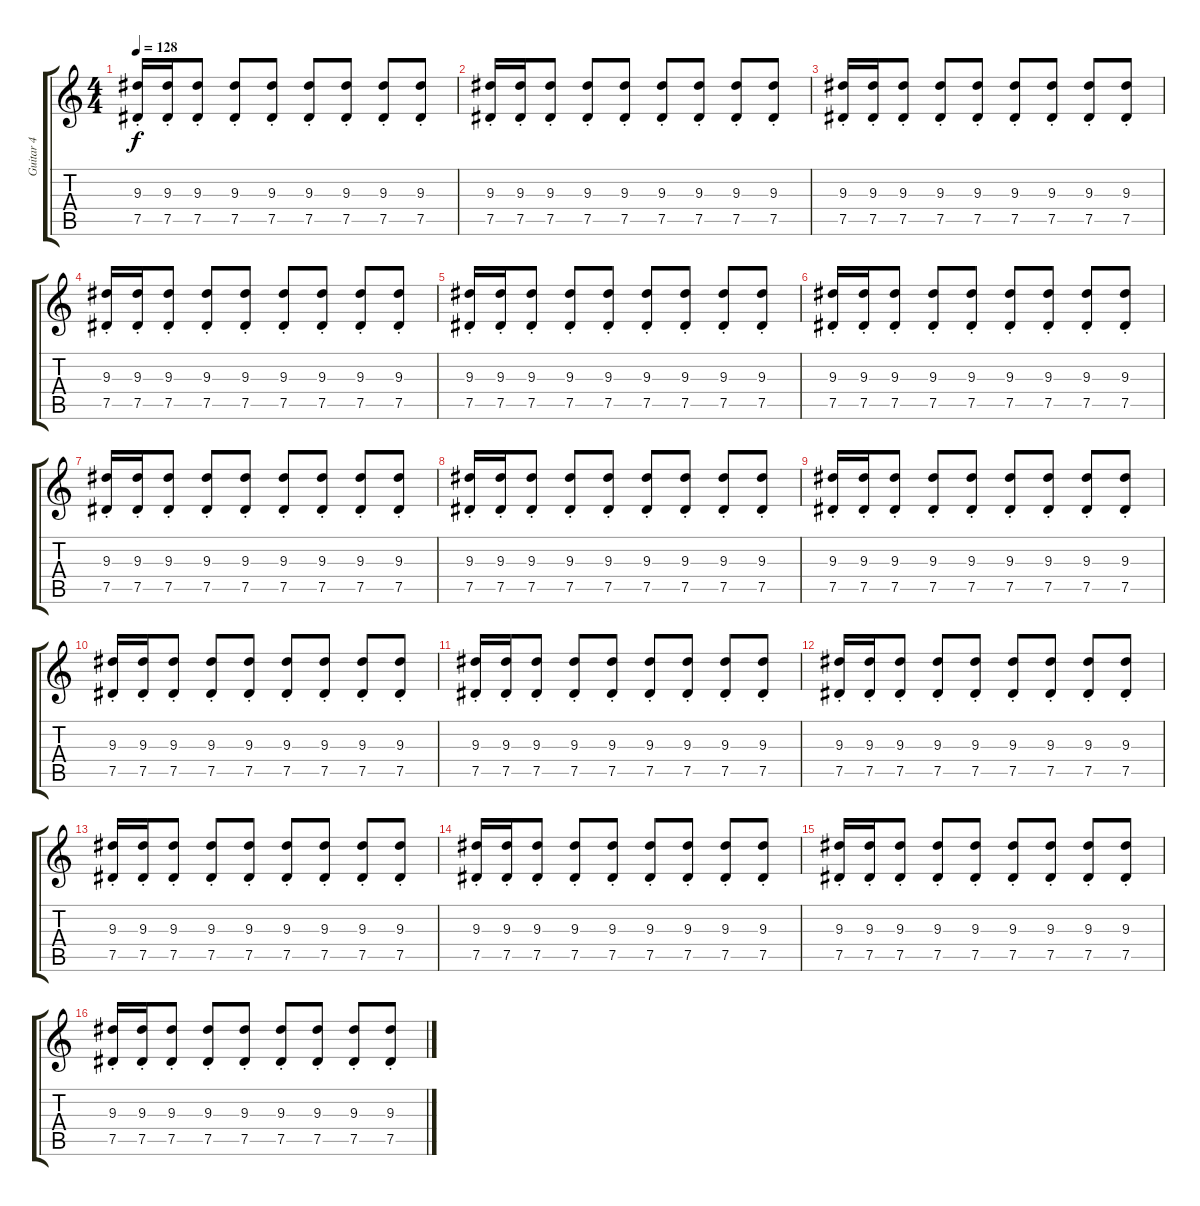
\track ("Guitar 4" "Guitar 4") {instrument distortionguitar}
\staff {score tabs}
\tuning (Eb4 Bb3 Gb3 Db3 Ab2 Eb2) {hide}
\ts (4 4)
\tempo 128
\clef g2
\ks c
(9.3{st} 7.5{st}).16{dy f} (9.3{st} 7.5{st}).16 (9.3{st} 7.5{st}).8 (9.3{st} 7.5{st}).8 (9.3{st} 7.5{st}).8 (9.3{st} 7.5{st}).8 (9.3{st} 7.5{st}).8 (9.3{st} 7.5{st}).8 (9.3{st} 7.5{st}).8 |
(9.3{st} 7.5{st}).16 (9.3{st} 7.5{st}).16 (9.3{st} 7.5{st}).8 (9.3{st} 7.5{st}).8 (9.3{st} 7.5{st}).8 (9.3{st} 7.5{st}).8 (9.3{st} 7.5{st}).8 (9.3{st} 7.5{st}).8 (9.3{st} 7.5{st}).8 |
(9.3{st} 7.5{st}).16 (9.3{st} 7.5{st}).16 (9.3{st} 7.5{st}).8 (9.3{st} 7.5{st}).8 (9.3{st} 7.5{st}).8 (9.3{st} 7.5{st}).8 (9.3{st} 7.5{st}).8 (9.3{st} 7.5{st}).8 (9.3{st} 7.5{st}).8 |
(9.3{st} 7.5{st}).16 (9.3{st} 7.5{st}).16 (9.3{st} 7.5{st}).8 (9.3{st} 7.5{st}).8 (9.3{st} 7.5{st}).8 (9.3{st} 7.5{st}).8 (9.3{st} 7.5{st}).8 (9.3{st} 7.5{st}).8 (9.3{st} 7.5{st}).8 |
(9.3{st} 7.5{st}).16 (9.3{st} 7.5{st}).16 (9.3{st} 7.5{st}).8 (9.3{st} 7.5{st}).8 (9.3{st} 7.5{st}).8 (9.3{st} 7.5{st}).8 (9.3{st} 7.5{st}).8 (9.3{st} 7.5{st}).8 (9.3{st} 7.5{st}).8 |
(9.3{st} 7.5{st}).16 (9.3{st} 7.5{st}).16 (9.3{st} 7.5{st}).8 (9.3{st} 7.5{st}).8 (9.3{st} 7.5{st}).8 (9.3{st} 7.5{st}).8 (9.3{st} 7.5{st}).8 (9.3{st} 7.5{st}).8 (9.3{st} 7.5{st}).8 |
(9.3{st} 7.5{st}).16 (9.3{st} 7.5{st}).16 (9.3{st} 7.5{st}).8 (9.3{st} 7.5{st}).8 (9.3{st} 7.5{st}).8 (9.3{st} 7.5{st}).8 (9.3{st} 7.5{st}).8 (9.3{st} 7.5{st}).8 (9.3{st} 7.5{st}).8 |
(9.3{st} 7.5{st}).16 (9.3{st} 7.5{st}).16 (9.3{st} 7.5{st}).8 (9.3{st} 7.5{st}).8 (9.3{st} 7.5{st}).8 (9.3{st} 7.5{st}).8 (9.3{st} 7.5{st}).8 (9.3{st} 7.5{st}).8 (9.3{st} 7.5{st}).8 |
(9.3{st} 7.5{st}).16 (9.3{st} 7.5{st}).16 (9.3{st} 7.5{st}).8 (9.3{st} 7.5{st}).8 (9.3{st} 7.5{st}).8 (9.3{st} 7.5{st}).8 (9.3{st} 7.5{st}).8 (9.3{st} 7.5{st}).8 (9.3{st} 7.5{st}).8 |
(9.3{st} 7.5{st}).16 (9.3{st} 7.5{st}).16 (9.3{st} 7.5{st}).8 (9.3{st} 7.5{st}).8 (9.3{st} 7.5{st}).8 (9.3{st} 7.5{st}).8 (9.3{st} 7.5{st}).8 (9.3{st} 7.5{st}).8 (9.3{st} 7.5{st}).8 |
(9.3{st} 7.5{st}).16 (9.3{st} 7.5{st}).16 (9.3{st} 7.5{st}).8 (9.3{st} 7.5{st}).8 (9.3{st} 7.5{st}).8 (9.3{st} 7.5{st}).8 (9.3{st} 7.5{st}).8 (9.3{st} 7.5{st}).8 (9.3{st} 7.5{st}).8 |
(9.3{st} 7.5{st}).16 (9.3{st} 7.5{st}).16 (9.3{st} 7.5{st}).8 (9.3{st} 7.5{st}).8 (9.3{st} 7.5{st}).8 (9.3{st} 7.5{st}).8 (9.3{st} 7.5{st}).8 (9.3{st} 7.5{st}).8 (9.3{st} 7.5{st}).8 |
(9.3{st} 7.5{st}).16 (9.3{st} 7.5{st}).16 (9.3{st} 7.5{st}).8 (9.3{st} 7.5{st}).8 (9.3{st} 7.5{st}).8 (9.3{st} 7.5{st}).8 (9.3{st} 7.5{st}).8 (9.3{st} 7.5{st}).8 (9.3{st} 7.5{st}).8 |
(9.3{st} 7.5{st}).16 (9.3{st} 7.5{st}).16 (9.3{st} 7.5{st}).8 (9.3{st} 7.5{st}).8 (9.3{st} 7.5{st}).8 (9.3{st} 7.5{st}).8 (9.3{st} 7.5{st}).8 (9.3{st} 7.5{st}).8 (9.3{st} 7.5{st}).8 |
(9.3{st} 7.5{st}).16 (9.3{st} 7.5{st}).16 (9.3{st} 7.5{st}).8 (9.3{st} 7.5{st}).8 (9.3{st} 7.5{st}).8 (9.3{st} 7.5{st}).8 (9.3{st} 7.5{st}).8 (9.3{st} 7.5{st}).8 (9.3{st} 7.5{st}).8 |
(9.3{st} 7.5{st}).16 (9.3{st} 7.5{st}).16 (9.3{st} 7.5{st}).8 (9.3{st} 7.5{st}).8 (9.3{st} 7.5{st}).8 (9.3{st} 7.5{st}).8 (9.3{st} 7.5{st}).8 (9.3{st} 7.5{st}).8 (9.3{st} 7.5{st}).8
